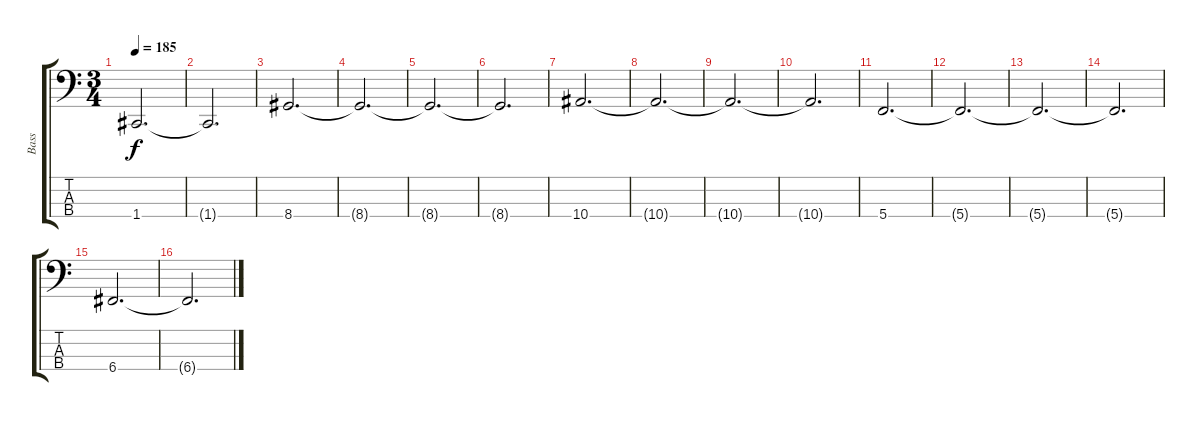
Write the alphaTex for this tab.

\track ("Bass" "Bass") {instrument electricbasspick}
\staff {score tabs}
\tuning (F2 C2 G1 C1) {hide}
\ts (3 4)
\tempo 185
\clef f4
\ks c
1.4{t}.2{d dy f} |
1.4{t}.2{d} |
8.4.2{d} |
8.4{t}.2{d} |
8.4{t}.2{d} |
8.4{t}.2{d} |
10.4.2{d} |
10.4{t}.2{d} |
10.4{t}.2{d} |
10.4{t}.2{d} |
5.4.2{d} |
5.4{t}.2{d} |
5.4{t}.2{d} |
5.4{t}.2{d} |
6.4.2{d} |
6.4{t}.2{d}
